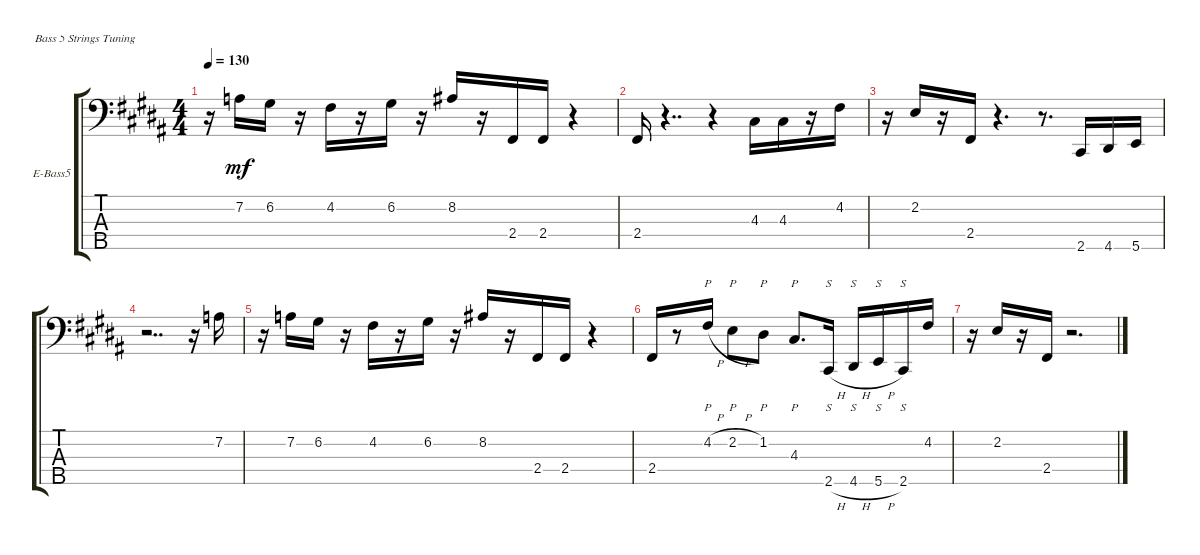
\defaultSystemsLayout 4
\bracketExtendMode groupsimilarinstruments
\firstSystemTrackNameOrientation horizontal
\otherSystemsTrackNameOrientation horizontal
\track ("Electric Bass" "E-Bass5") {multiBarRest instrument electricbassfinger}
\staff {score tabs}
\tuning (G2 D2 A1 E1 B0)
\ts (4 4)
\tempo 130
\clef f4
\ks b
r.16{dy mf} 7.2.16 6.2.16 r.16 4.2.16 r.16 6.2.16 r.16 8.2.16 r.16 2.4.16 2.4.16 r.4 |
2.4.16 r.4{dd} r.4 4.3.16 4.3.16 r.16 4.2.16 |
r.16 2.2.16 r.16 2.4.16 r.4{d} r.8{d} 2.5.16 4.5.16 5.5.16 |
r.2{dd} r.16 7.2.16 |
r.16 7.2.16 6.2.16 r.16 4.2.16 r.16 6.2.16 r.16 8.2.16 r.16 2.4.16 2.4.16 r.4 |
2.4.16 r.8 4.2{h}.16{p} 2.2{h}.8{p} 1.2.8{p} 4.3.8{p d} 2.5{h}.16{s} 4.5{h}.16{s} 5.5{h}.16{s} 2.5.16{s} 4.2.16 |
r.16 2.2.16 r.16 2.4.16 r.2{d}
